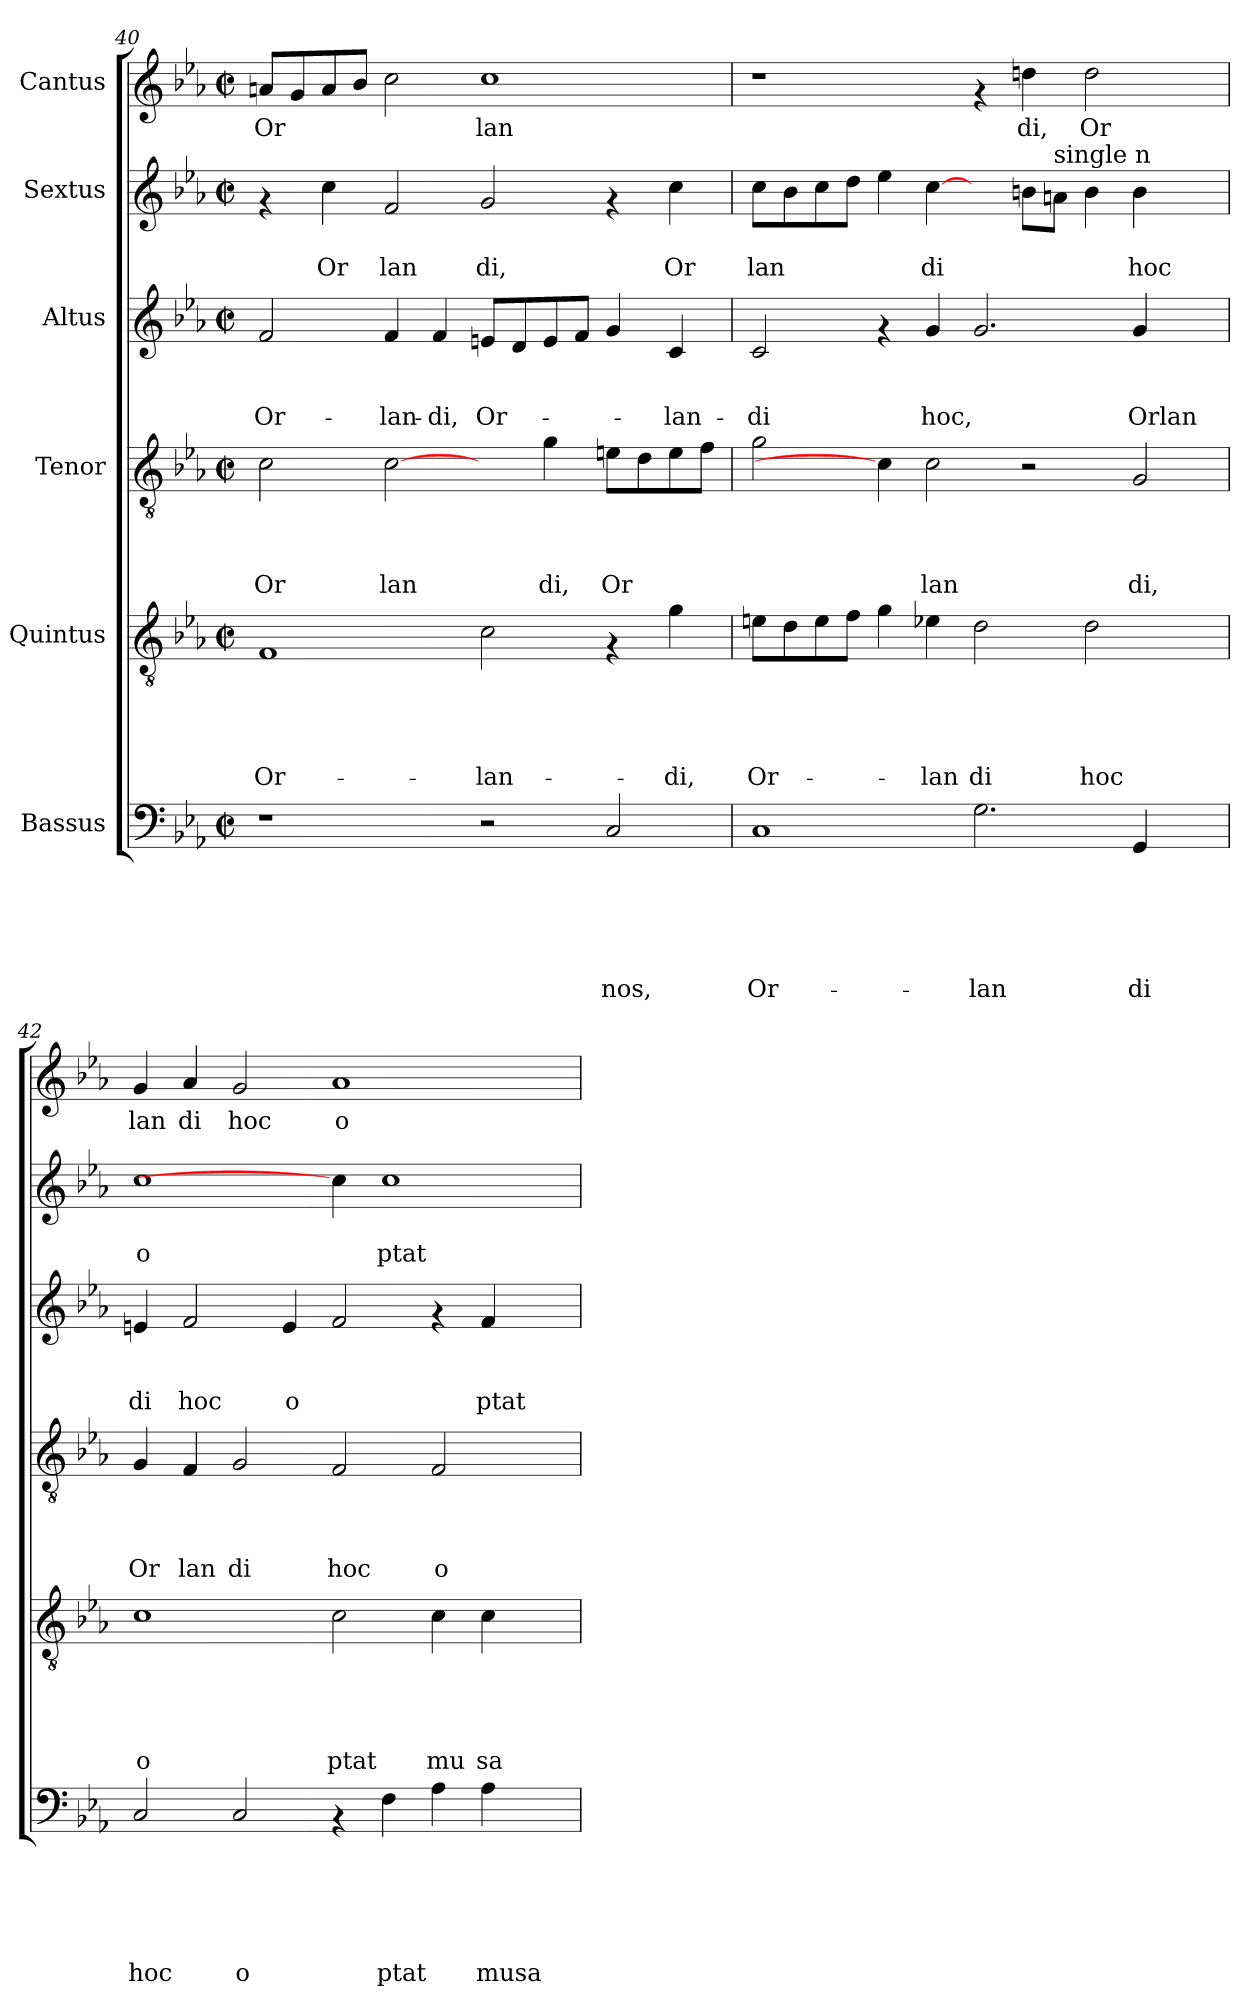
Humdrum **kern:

**kern	**text	**text	**text	**text	**text	**text	**kern	**text	**text	**text	**text	**text	**kern	**text	**text	**text	**text	**kern	**text	**text	**text	**kern	**text	**text	**kern	**text
*part6	*part6	*part6	*part6	*part6	*part6	*part6	*part5	*part5	*part5	*part5	*part5	*part5	*part4	*part4	*part4	*part4	*part4	*part3	*part3	*part3	*part3	*part2	*part2	*part2	*part1	*part1
*staff6	*staff6	*staff6	*staff6	*staff6	*staff6	*staff6	*staff5	*staff5	*staff5	*staff5	*staff5	*staff5	*staff4	*staff4	*staff4	*staff4	*staff4	*staff3	*staff3	*staff3	*staff3	*staff2	*staff2	*staff2	*staff1	*staff1
*I"Bassus	*	*	*	*	*	*	*I"Quintus	*	*	*	*	*	*I"Tenor	*	*	*	*	*I"Altus	*	*	*	*I"Sextus	*	*	*I"Cantus	*
*clefF4	*	*	*	*	*	*	*clefGv2	*	*	*	*	*	*clefGv2	*	*	*	*	*clefG2	*	*	*	*clefG2	*	*	*clefG2	*
*k[b-e-a-]	*	*	*	*	*	*	*k[b-e-a-]	*	*	*	*	*	*k[b-e-a-]	*	*	*	*	*k[b-e-a-]	*	*	*	*k[b-e-a-]	*	*	*k[b-e-a-]	*
*E-:	*	*	*	*	*	*	*E-:	*	*	*	*	*	*E-:	*	*	*	*	*E-:	*	*	*	*E-:	*	*	*E-:	*
*M2/2	*	*	*	*	*	*	*M2/2	*	*	*	*	*	*M2/2	*	*	*	*	*M2/2	*	*	*	*M2/2	*	*	*M2/2	*
*met(c|)	*	*	*	*	*	*	*met(c|)	*	*	*	*	*	*met(c|)	*	*	*	*	*met(c|)	*	*	*	*met(c|)	*	*	*met(c|)	*
=40	=40	=40	=40	=40	=40	=40	=40	=40	=40	=40	=40	=40	=40	=40	=40	=40	=40	=40	=40	=40	=40	=40	=40	=40	=40	=40
!	!	!	!	!	!	!	!	!	!	!	!	!LO:LY:b	!	!	!	!	!LO:LY:b	!	!	!	!LO:LY:b	!	!	!	!	!LO:LY:b
1r	.	.	.	.	.	.	1F	.	.	.	.	Or-	2c\	.	.	.	Or	2f/	.	.	Or-	4rf	.	.	8an/L	Or
.	.	.	.	.	.	.	.	.	.	.	.	.	.	.	.	.	.	.	.	.	.	.	.	.	8g/	.
!	!	!	!	!	!	!	!	!	!	!	!	!	!	!	!	!	!	!	!	!	!	!	!	!LO:LY:b	!	!
.	.	.	.	.	.	.	.	.	.	.	.	.	.	.	.	.	.	.	.	.	.	4cc\	.	Or	8a/	.
.	.	.	.	.	.	.	.	.	.	.	.	.	.	.	.	.	.	.	.	.	.	.	.	.	8b-/J	.
!	!	!	!	!	!	!	!	!	!	!	!	!	!	!	!	!	!LO:LY:b	!	!	!	!LO:LY:b	!	!	!LO:LY:b	!	!
.	.	.	.	.	.	.	.	.	.	.	.	.	[2c\	.	.	.	lan	4f/	.	.	-lan-	2f/	.	lan	2cc\	.
!	!	!	!	!	!	!	!	!	!	!	!	!	!	!	!	!	!	!	!	!	!LO:LY:b	!	!	!	!	!
.	.	.	.	.	.	.	.	.	.	.	.	.	.	.	.	.	.	4f/	.	.	-di,	.	.	.	.	.
!	!	!	!	!	!	!	!	!	!	!	!	!LO:LY:b	!	!	!	!	!	!	!	!	!LO:LY:b	!	!	!LO:LY:b	!	!LO:LY:b
2r	.	.	.	.	.	.	2c\	.	.	.	.	-lan-	4ryy	.	.	.	.	8en/L	.	.	Or-	2g/	.	di,	1cc	lan
.	.	.	.	.	.	.	.	.	.	.	.	.	.	.	.	.	.	8d/	.	.	.	.	.	.	.	.
!	!	!	!	!	!	!	!	!	!	!	!	!	!	!	!	!	!LO:LY:b	!	!	!	!	!	!	!	!	!
.	.	.	.	.	.	.	.	.	.	.	.	.	4g\	.	.	.	di,	8e/	.	.	.	.	.	.	.	.
.	.	.	.	.	.	.	.	.	.	.	.	.	.	.	.	.	.	8f/J	.	.	.	.	.	.	.	.
!	!	!	!	!	!	!LO:LY:b	!	!	!	!	!	!	!	!	!	!	!LO:LY:b	!	!	!	!	!	!	!	!	!
2C/	.	.	.	.	.	-nos,	4rF	.	.	.	.	.	8en\L	.	.	.	Or	4g/	.	.	.	4rf	.	.	.	.
.	.	.	.	.	.	.	.	.	.	.	.	.	8d\	.	.	.	.	.	.	.	.	.	.	.	.	.
!	!	!	!	!	!	!	!	!	!	!	!	!LO:LY:b	!	!	!	!	!	!	!	!	!LO:LY:b	!	!	!LO:LY:b	!	!
.	.	.	.	.	.	.	4g\	.	.	.	.	-di,	8e\	.	.	.	.	4c/	.	.	-lan-	4cc\	.	Or	.	.
.	.	.	.	.	.	.	.	.	.	.	.	.	8f\J	.	.	.	.	.	.	.	.	.	.	.	.	.
!!LO:LB:g=z
=41	=41	=41	=41	=41	=41	=41	=41	=41	=41	=41	=41	=41	=41	=41	=41	=41	=41	=41	=41	=41	=41	=41	=41	=41	=41	=41
!	!	!	!	!	!	!LO:LY:b	!	!	!	!	!	!LO:LY:b	!	!	!	!	!	!	!	!	!LO:LY:b	!	!	!LO:LY:b	!	!
1C	.	.	.	.	.	Or-	8en\L	.	.	.	.	Or-	2g\	.	.	.	.	2c/	.	.	-di	8cc\L	.	lan	1r	.
.	.	.	.	.	.	.	8d\	.	.	.	.	.	.	.	.	.	.	.	.	.	.	8b-\	.	.	.	.
.	.	.	.	.	.	.	8e\	.	.	.	.	.	.	.	.	.	.	.	.	.	.	8cc\	.	.	.	.
.	.	.	.	.	.	.	8f\J	.	.	.	.	.	.	.	.	.	.	.	.	.	.	8dd\J	.	.	.	.
.	.	.	.	.	.	.	4g\	.	.	.	.	.	4c\]	.	.	.	.	4rf	.	.	.	4ee-\	.	.	.	.
!	!	!	!	!	!	!	!	!	!	!	!	!LO:LY:b	!	!	!	!	!LO:LY:b	!	!	!	!LO:LY:b	!	!	!LO:LY:b	!	!
.	.	.	.	.	.	.	4e-X\	.	.	.	.	-lan	2c\	.	.	.	lan	4g/	.	.	hoc,	[4cc\	.	di	.	.
!	!	!	!	!	!	!LO:LY:b	!	!	!	!	!	!LO:LY:b	!	!	!	!	!	!	!	!	!	!	!	!	!	!
2.G\	.	.	.	.	.	-lan	2d\	.	.	.	.	di	.	.	.	.	.	2.g/	.	.	.	4ryy	.	.	4rf	.
!	!	!	!	!	!	!	!	!	!	!	!	!	!	!	!	!	!	!	!	!	!	!	!	!	!	!LO:LY:b
.	.	.	.	.	.	.	.	.	.	.	.	.	2r	.	.	.	.	.	.	.	.	8bn\L	.	.	4ddn\	di,
!	!	!	!	!	!	!	!	!	!	!	!	!	!	!	!	!	!	!	!	!	!	!LO:TX:a:t=single n	!	!	!	!
.	.	.	.	.	.	.	.	.	.	.	.	.	.	.	.	.	.	.	.	.	.	8a\J	.	.	.	.
!	!	!	!	!	!	!	!	!	!	!	!	!LO:LY:b	!	!	!	!	!	!	!	!	!	!	!	!	!	!LO:LY:b
.	.	.	.	.	.	.	2d\	.	.	.	.	hoc	.	.	.	.	.	.	.	.	.	4b\	.	.	2dd\	Or
!	!	!	!	!	!	!LO:LY:b	!	!	!	!	!	!	!	!	!	!	!LO:LY:b	!	!	!	!LO:LY:b	!	!	!LO:LY:b	!	!
4GG/	.	.	.	.	.	di	.	.	.	.	.	.	2G/	.	.	.	di,	4g/	.	.	Orlan	4b\	.	hoc	.	.
4ryy	.	.	.	.	.	.	4ryy	.	.	.	.	.	.	.	.	.	.	4ryy	.	.	.	4ryy	.	.	4ryy	.
=42	=42	=42	=42	=42	=42	=42	=42	=42	=42	=42	=42	=42	=42	=42	=42	=42	=42	=42	=42	=42	=42	=42	=42	=42	=42	=42
!	!	!	!	!	!	!LO:LY:b	!	!	!	!	!	!LO:LY:b	!	!	!	!	!LO:LY:b	!	!	!	!LO:LY:b	!	!	!LO:LY:b	!	!LO:LY:b
2C/	.	.	.	.	.	hoc	1c	.	.	.	.	o	4G/	.	.	.	Or	4en/	.	.	di	1cc	.	o	4g/	lan
!	!	!	!	!	!	!	!	!	!	!	!	!	!	!	!	!	!LO:LY:b	!	!	!	!LO:LY:b	!	!	!	!	!LO:LY:b
.	.	.	.	.	.	.	.	.	.	.	.	.	4F/	.	.	.	lan	2f/	.	.	hoc	.	.	.	4a-/	di
!	!	!	!	!	!	!LO:LY:b	!	!	!	!	!	!	!	!	!	!	!LO:LY:b	!	!	!	!	!	!	!	!	!LO:LY:b
2C/	.	.	.	.	.	o	.	.	.	.	.	.	2G/	.	.	.	di	.	.	.	.	.	.	.	2g/	hoc
!	!	!	!	!	!	!	!	!	!	!	!	!	!	!	!	!	!	!	!	!	!LO:LY:b	!	!	!	!	!
.	.	.	.	.	.	.	.	.	.	.	.	.	.	.	.	.	.	4e/	.	.	o	.	.	.	.	.
!	!	!	!	!	!	!	!	!	!	!	!	!LO:LY:b	!	!	!	!	!LO:LY:b	!	!	!	!	!	!	!	!	!LO:LY:b
4rAA	.	.	.	.	.	.	2c\	.	.	.	.	ptat	2F/	.	.	.	hoc	2f/	.	.	.	4cc\]	.	.	1a-	o
!	!	!	!	!	!	!LO:LY:b	!	!	!	!	!	!	!	!	!	!	!	!	!	!	!	!	!	!LO:LY:b	!	!
4F\	.	.	.	.	.	ptat	.	.	.	.	.	.	.	.	.	.	.	.	.	.	.	1cc	.	ptat	.	.
!	!	!	!	!	!	!	!	!	!	!	!	!LO:LY:b	!	!	!	!	!LO:LY:b	!	!	!	!	!	!	!	!	!
4A-\	.	.	.	.	.	.	4c\	.	.	.	.	mu	2F/	.	.	.	o	4rf	.	.	.	.	.	.	.	.
!	!	!	!	!	!	!LO:LY:b	!	!	!	!	!	!LO:LY:b	!	!	!	!	!	!	!	!	!LO:LY:b	!	!	!	!	!
4A-\	.	.	.	.	.	musa	4c\	.	.	.	.	sa	.	.	.	.	.	4f/	.	.	ptat	.	.	.	.	.
4ryy	.	.	.	.	.	.	4ryy	.	.	.	.	.	4ryy	.	.	.	.	4ryy	.	.	.	.	.	.	4ryy	.
=	=	=	=	=	=	=	=	=	=	=	=	=	=	=	=	=	=	=	=	=	=	=	=	=	=	=
*-	*-	*-	*-	*-	*-	*-	*-	*-	*-	*-	*-	*-	*-	*-	*-	*-	*-	*-	*-	*-	*-	*-	*-	*-	*-	*-
